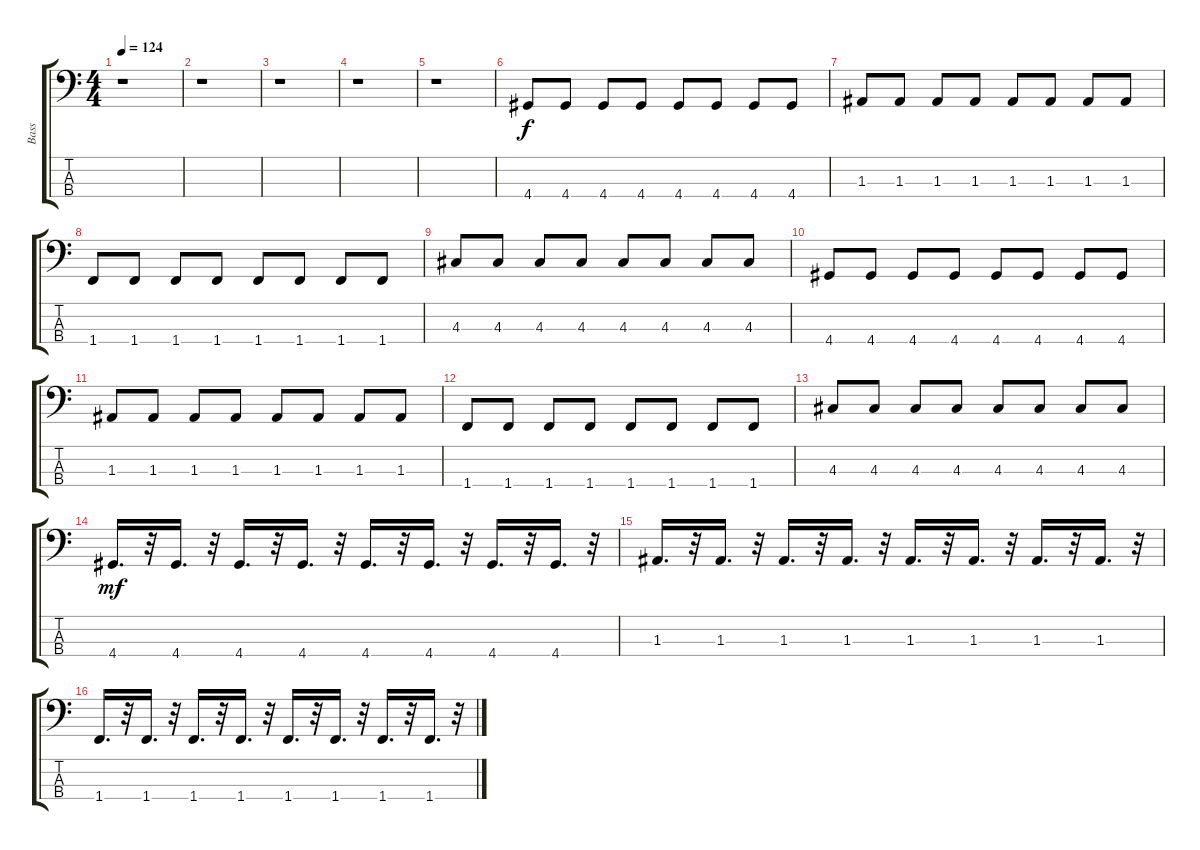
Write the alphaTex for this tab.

\track ("Bass" "Bass") {instrument synthbass2}
\staff {score tabs}
\tuning (G2 D2 A1 E1) {hide}
\ts (4 4)
\tempo 124
\clef f4
\ks c
r.1{dy fff} |
r.1 |
r.1 |
r.1 |
r.1 |
4.4.8{dy f} 4.4.8 4.4.8 4.4.8 4.4.8 4.4.8 4.4.8 4.4.8 |
1.3.8 1.3.8 1.3.8 1.3.8 1.3.8 1.3.8 1.3.8 1.3.8 |
1.4.8 1.4.8 1.4.8 1.4.8 1.4.8 1.4.8 1.4.8 1.4.8 |
4.3.8 4.3.8 4.3.8 4.3.8 4.3.8 4.3.8 4.3.8 4.3.8 |
4.4.8 4.4.8 4.4.8 4.4.8 4.4.8 4.4.8 4.4.8 4.4.8 |
1.3.8 1.3.8 1.3.8 1.3.8 1.3.8 1.3.8 1.3.8 1.3.8 |
1.4.8 1.4.8 1.4.8 1.4.8 1.4.8 1.4.8 1.4.8 1.4.8 |
4.3.8 4.3.8 4.3.8 4.3.8 4.3.8 4.3.8 4.3.8 4.3.8 |
4.4.16{d dy mf} r.32 4.4.16{d} r.32 4.4.16{d} r.32 4.4.16{d} r.32 4.4.16{d} r.32 4.4.16{d} r.32 4.4.16{d} r.32 4.4.16{d} r.32 |
1.3.16{d} r.32 1.3.16{d} r.32 1.3.16{d} r.32 1.3.16{d} r.32 1.3.16{d} r.32 1.3.16{d} r.32 1.3.16{d} r.32 1.3.16{d} r.32 |
1.4.16{d} r.32 1.4.16{d} r.32 1.4.16{d} r.32 1.4.16{d} r.32 1.4.16{d} r.32 1.4.16{d} r.32 1.4.16{d} r.32 1.4.16{d} r.32
